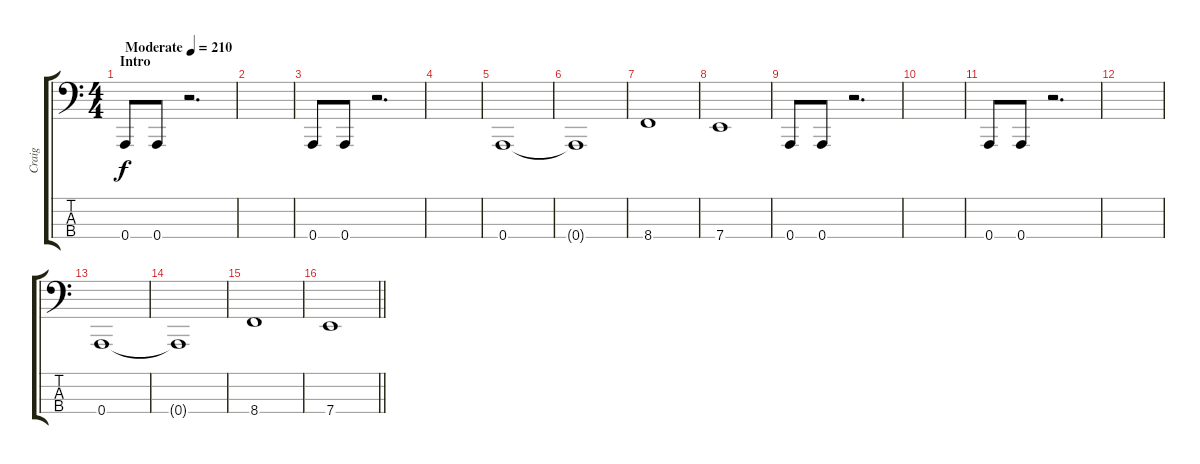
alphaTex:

\track ("Craig" "Craig") {instrument electricbassfinger}
\staff {score tabs}
\tuning (D2 A1 E1 A0) {hide}
\ts (4 4)
\section ("" "Intro")
\tempo (210 "Moderate")
\clef f4
\ks c
0.4.8{dy f instrument electricbassfinger} 0.4.8 r.2{d} |
|
0.4.8 0.4.8 r.2{d} |
|
0.4.1 |
0.4{t}.1 |
8.4.1 |
7.4.1 |
0.4.8 0.4.8 r.2{d} |
|
0.4.8 0.4.8 r.2{d} |
|
0.4.1 |
0.4{t}.1 |
8.4.1 |
\barLineRight lightlight
7.4.1
